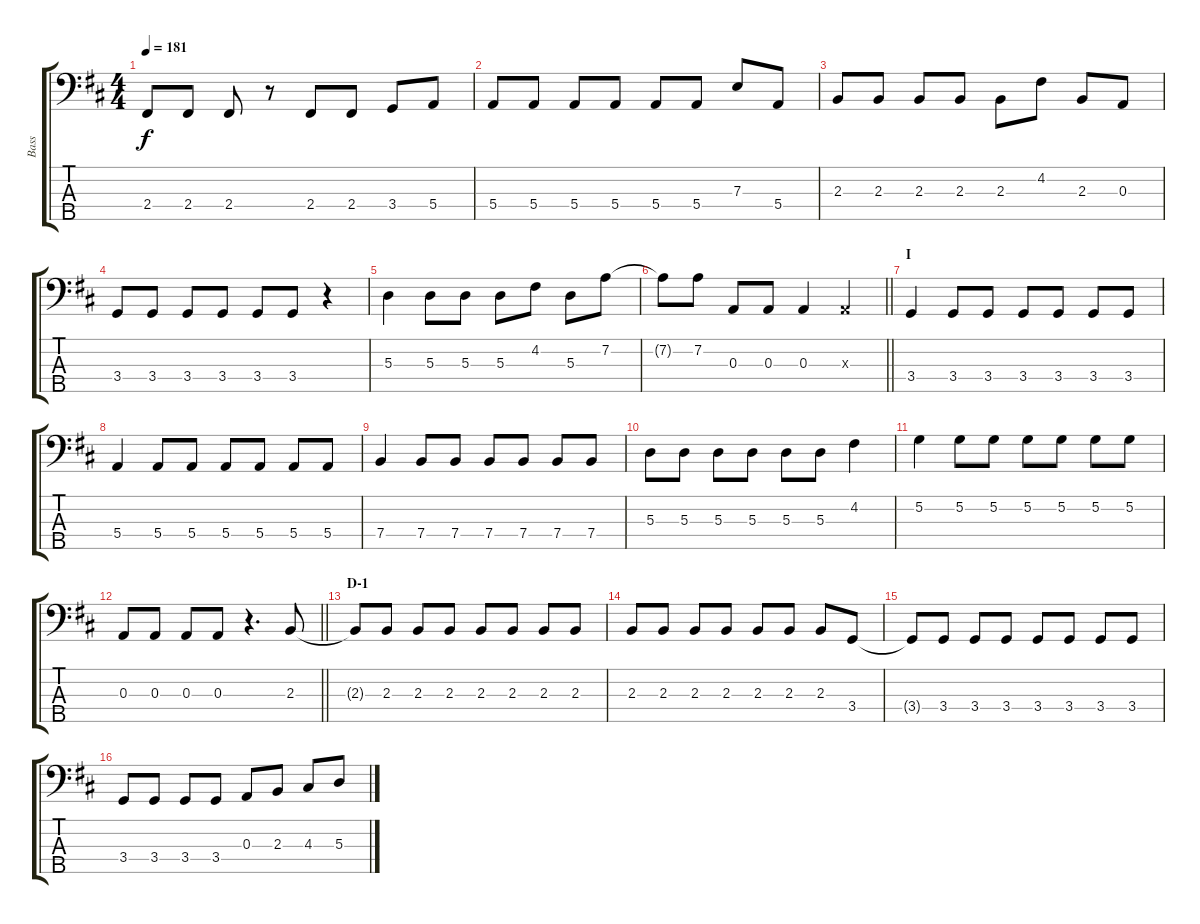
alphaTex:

\track ("Bass" "Bass") {instrument electricbassfinger}
\staff {score tabs}
\tuning (G2 D2 A1 E1 B0) {hide}
\ts (4 4)
\tempo 181
\clef f4
\ks d
2.4.8{dy f} 2.4.8 2.4.8 r.8 2.4.8 2.4.8 3.4.8 5.4.8 |
5.4.8 5.4.8 5.4.8 5.4.8 5.4.8 5.4.8 7.3.8 5.4.8 |
2.3.8 2.3.8 2.3.8 2.3.8 2.3.8 4.2.8 2.3.8 0.3.8 |
3.4.8 3.4.8 3.4.8 3.4.8 3.4.8 3.4.8 r.4 |
5.3.4 5.3.8 5.3.8 5.3.8 4.2.8 5.3.8 7.2.8 |
\barLineRight lightlight
7.2{t}.8 7.2.8 0.3.8 0.3.8 0.3.4 0.3{x}.4 |
\section ("" "I")
3.4.4 3.4.8 3.4.8 3.4.8 3.4.8 3.4.8 3.4.8 |
5.4.4 5.4.8 5.4.8 5.4.8 5.4.8 5.4.8 5.4.8 |
7.4.4 7.4.8 7.4.8 7.4.8 7.4.8 7.4.8 7.4.8 |
5.3.8 5.3.8 5.3.8 5.3.8 5.3.8 5.3.8 4.2.4 |
5.2.4 5.2.8 5.2.8 5.2.8 5.2.8 5.2.8 5.2.8 |
\barLineRight lightlight
0.3.8 0.3.8 0.3.8 0.3.8 r.4{d} 2.3.8 |
\section ("" "D-1")
2.3{t}.8 2.3.8 2.3.8 2.3.8 2.3.8 2.3.8 2.3.8 2.3.8 |
2.3.8 2.3.8 2.3.8 2.3.8 2.3.8 2.3.8 2.3.8 3.4.8 |
3.4{t}.8 3.4.8 3.4.8 3.4.8 3.4.8 3.4.8 3.4.8 3.4.8 |
3.4.8 3.4.8 3.4.8 3.4.8 0.3.8 2.3.8 4.3.8 5.3.8
